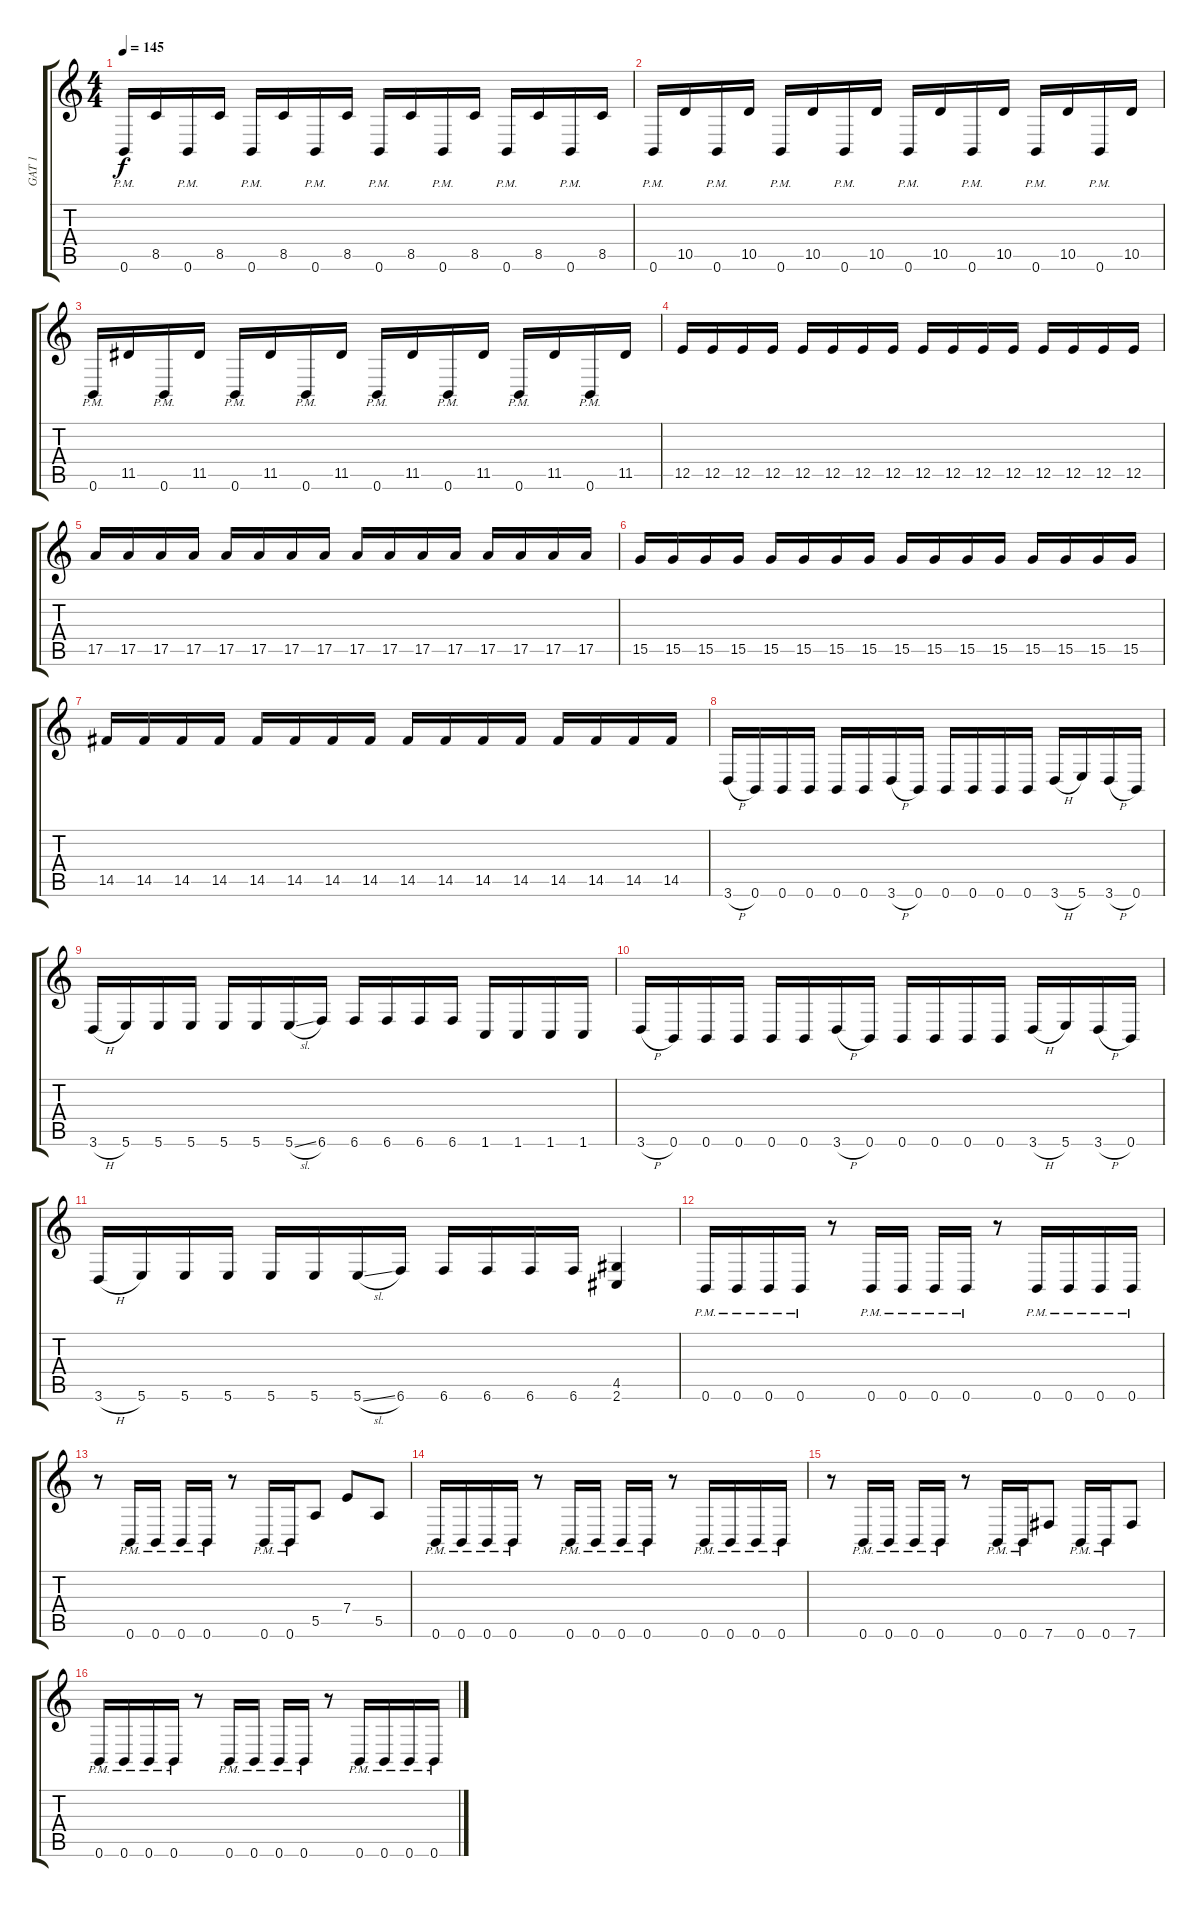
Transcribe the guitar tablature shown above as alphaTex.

\track ("GAT 1" "GAT 1") {instrument distortionguitar}
\staff {score tabs}
\tuning (B3 Gb3 D3 A2 E2 B1) {hide}
\ts (4 4)
\tempo 145
\clef g2
\ks c
0.6{pm}.16{dy f} 8.5.16 0.6{pm}.16 8.5.16 0.6{pm}.16 8.5.16 0.6{pm}.16 8.5.16 0.6{pm}.16 8.5.16 0.6{pm}.16 8.5.16 0.6{pm}.16 8.5.16 0.6{pm}.16 8.5.16 |
0.6{pm}.16 10.5.16 0.6{pm}.16 10.5.16 0.6{pm}.16 10.5.16 0.6{pm}.16 10.5.16 0.6{pm}.16 10.5.16 0.6{pm}.16 10.5.16 0.6{pm}.16 10.5.16 0.6{pm}.16 10.5.16 |
0.6{pm}.16 11.5.16 0.6{pm}.16 11.5.16 0.6{pm}.16 11.5.16 0.6{pm}.16 11.5.16 0.6{pm}.16 11.5.16 0.6{pm}.16 11.5.16 0.6{pm}.16 11.5.16 0.6{pm}.16 11.5.16 |
12.5.16 12.5.16 12.5.16 12.5.16 12.5.16 12.5.16 12.5.16 12.5.16 12.5.16 12.5.16 12.5.16 12.5.16 12.5.16 12.5.16 12.5.16 12.5.16 |
17.5.16 17.5.16 17.5.16 17.5.16 17.5.16 17.5.16 17.5.16 17.5.16 17.5.16 17.5.16 17.5.16 17.5.16 17.5.16 17.5.16 17.5.16 17.5.16 |
15.5.16 15.5.16 15.5.16 15.5.16 15.5.16 15.5.16 15.5.16 15.5.16 15.5.16 15.5.16 15.5.16 15.5.16 15.5.16 15.5.16 15.5.16 15.5.16 |
14.5.16 14.5.16 14.5.16 14.5.16 14.5.16 14.5.16 14.5.16 14.5.16 14.5.16 14.5.16 14.5.16 14.5.16 14.5.16 14.5.16 14.5.16 14.5.16 |
3.6{h}.16 0.6.16 0.6.16 0.6.16 0.6.16 0.6.16 3.6{h}.16 0.6.16 0.6.16 0.6.16 0.6.16 0.6.16 3.6{h}.16 5.6.16 3.6{h}.16 0.6.16 |
3.6{h}.16 5.6.16 5.6.16 5.6.16 5.6.16 5.6.16 5.6{sl}.16 6.6.16 6.6.16 6.6.16 6.6.16 6.6.16 1.6.16 1.6.16 1.6.16 1.6.16 |
3.6{h}.16 0.6.16 0.6.16 0.6.16 0.6.16 0.6.16 3.6{h}.16 0.6.16 0.6.16 0.6.16 0.6.16 0.6.16 3.6{h}.16 5.6.16 3.6{h}.16 0.6.16 |
3.6{h}.16 5.6.16 5.6.16 5.6.16 5.6.16 5.6.16 5.6{sl}.16 6.6.16 6.6.16 6.6.16 6.6.16 6.6.16 (4.5 2.6).4 |
0.6{pm}.16 0.6{pm}.16 0.6{pm}.16 0.6{pm}.16 r.8 0.6{pm}.16 0.6{pm}.16 0.6{pm}.16 0.6{pm}.16 r.8 0.6{pm}.16 0.6{pm}.16 0.6{pm}.16 0.6{pm}.16 |
r.8 0.6{pm}.16 0.6{pm}.16 0.6{pm}.16 0.6{pm}.16 r.8 0.6{pm}.16 0.6{pm}.16 5.5.8 7.4.8 5.5.8 |
0.6{pm}.16 0.6{pm}.16 0.6{pm}.16 0.6{pm}.16 r.8 0.6{pm}.16 0.6{pm}.16 0.6{pm}.16 0.6{pm}.16 r.8 0.6{pm}.16 0.6{pm}.16 0.6{pm}.16 0.6{pm}.16 |
r.8 0.6{pm}.16 0.6{pm}.16 0.6{pm}.16 0.6{pm}.16 r.8 0.6{pm}.16 0.6{pm}.16 7.6.8 0.6{pm}.16 0.6{pm}.16 7.6.8 |
0.6{pm}.16 0.6{pm}.16 0.6{pm}.16 0.6{pm}.16 r.8 0.6{pm}.16 0.6{pm}.16 0.6{pm}.16 0.6{pm}.16 r.8 0.6{pm}.16 0.6{pm}.16 0.6{pm}.16 0.6{pm}.16
